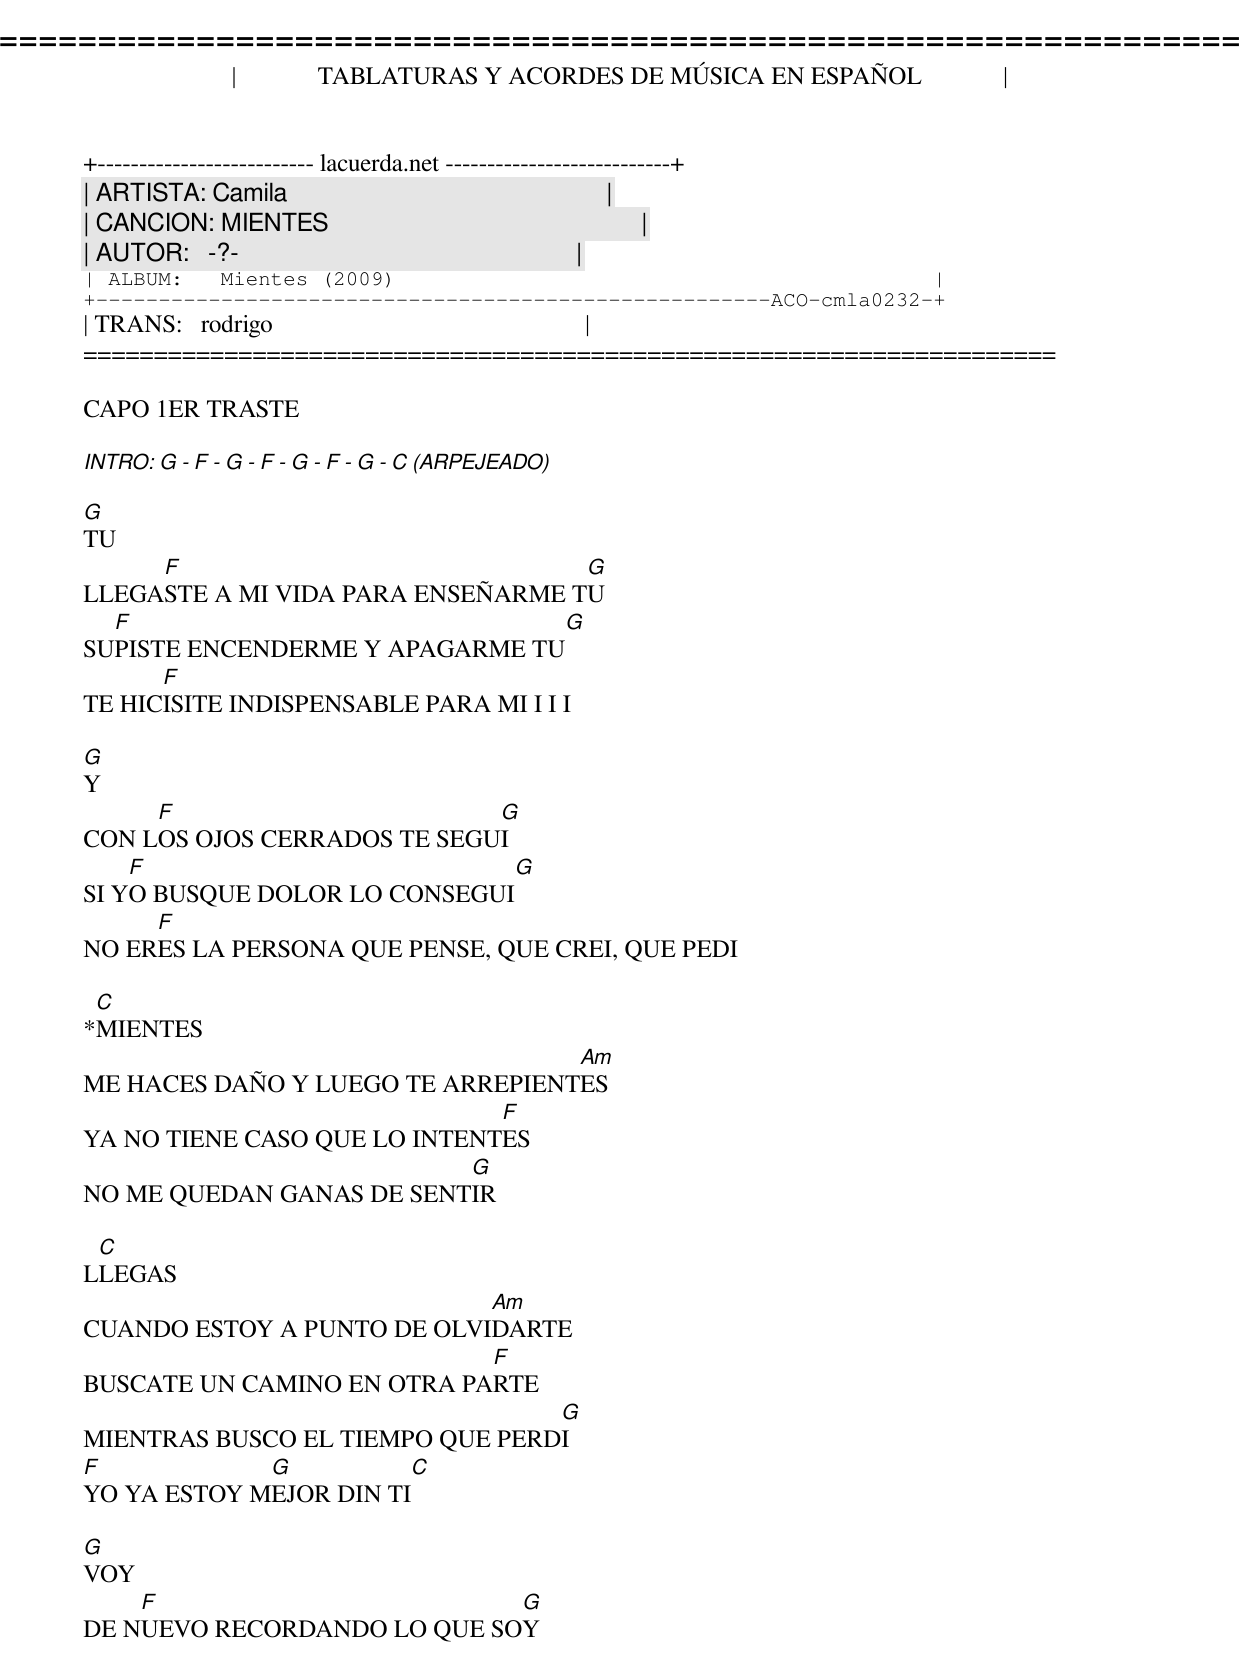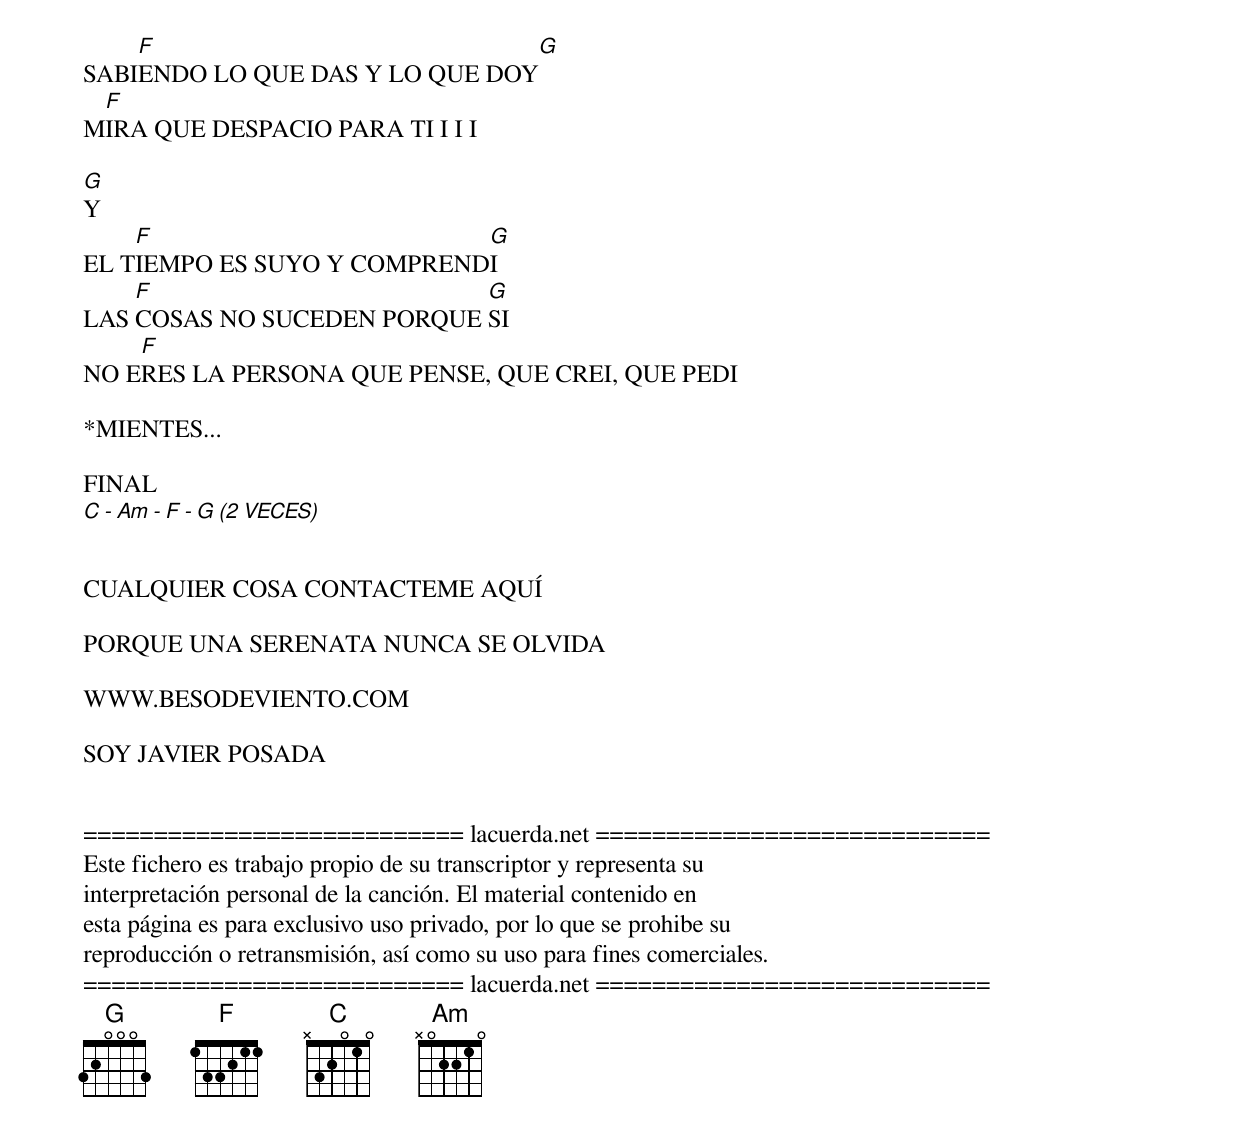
=====================================================================
|             TABLATURAS Y ACORDES DE MÚSICA EN ESPAÑOL             |
+-------------------------- lacuerda.net ---------------------------+
| ARTISTA: Camila                                                   |
| CANCION: MIENTES                                                  |
| AUTOR:   -?-                                                      |
| ALBUM:   Mientes (2009)                                           |
+------------------------------------------------------ACO-cmla0232-+
| TRANS:   rodrigo                                                  |
=====================================================================

CAPO 1ER TRASTE

INTRO: G - F - G - F - G - F - G - C (ARPEJEADO)

G
TU
     F                             G
LLEGASTE A MI VIDA PARA ENSEÑARME TU
  F                             G
SUPISTE ENCENDERME Y APAGARME TU
      F
TE HICISITE INDISPENSABLE PARA MI I I I

G
Y
     F                       G
CON LOS OJOS CERRADOS TE SEGUI
    F                         G
SI YO BUSQUE DOLOR LO CONSEGUI
     F
NO ERES LA PERSONA QUE PENSE, QUE CREI, QUE PEDI

 C
*MIENTES
                                  Am
ME HACES DAÑO Y LUEGO TE ARREPIENTES
                              F
YA NO TIENE CASO QUE LO INTENTES
                          G
NO ME QUEDAN GANAS DE SENTIR

 C
LLEGAS
                            Am
CUANDO ESTOY A PUNTO DE OLVIDARTE
                            F
BUSCATE UN CAMINO EN OTRA PARTE
                                 G
MIENTRAS BUSCO EL TIEMPO QUE PERDI
F            G           C
YO YA ESTOY MEJOR DIN TI

G
VOY
    F                        G
DE NUEVO RECORDANDO LO QUE SOY
    F                           G
SABIENDO LO QUE DAS Y LO QUE DOY
 F
MIRA QUE DESPACIO PARA TI I I I

G
Y
    F                       G
EL TIEMPO ES SUYO Y COMPRENDI
    F                       G
LAS COSAS NO SUCEDEN PORQUE SI
    F
NO ERES LA PERSONA QUE PENSE, QUE CREI, QUE PEDI

*MIENTES...

FINAL
C - Am - F - G   (2 VECES)


CUALQUIER COSA CONTACTEME AQUÍ

PORQUE UNA SERENATA NUNCA SE OLVIDA

WWW.BESODEVIENTO.COM

SOY JAVIER POSADA


=========================== lacuerda.net ============================
Este fichero es trabajo propio de su transcriptor y representa su
interpretación personal de la canción. El material contenido en
esta página es para exclusivo uso privado, por lo que se prohibe su
reproducción o retransmisión, así como su uso para fines comerciales.
=========================== lacuerda.net ============================
